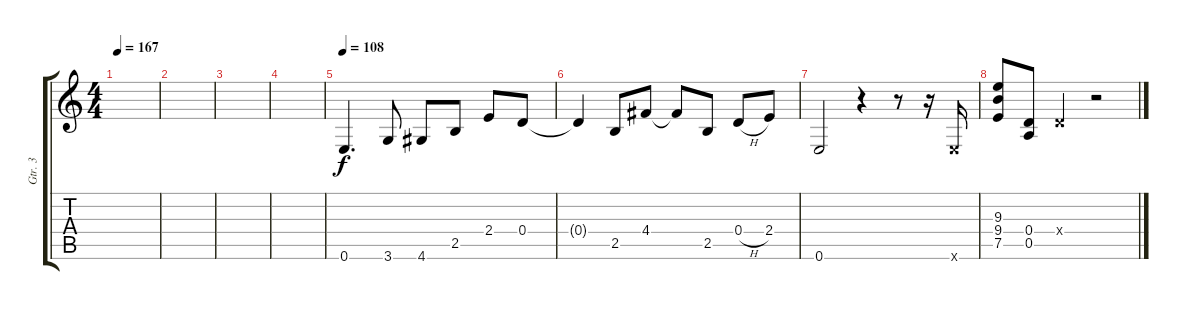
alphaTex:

\track ("Gtr. 3" "Gtr. 3") {instrument distortionguitar}
\staff {score tabs}
\tuning (E4 B3 G3 D3 A2 E2) {hide}
\ts (4 4)
\tempo 167
\clef g2
\ks c
|
|
|
|
\tempo 108
0.6.4{d} 3.6.8 4.6.8 2.5.8 2.4.8 0.4.8 |
0.4{t}.4 2.5.8 4.4.8 4.4{t}.8 2.5.8 0.4{h}.8 2.4.8 |
0.6.2 r.4 r.8 r.16 0.6{x}.16 |
(9.3 9.4 7.5).8 (0.4 0.5).8 0.4{x}.4 r.2
